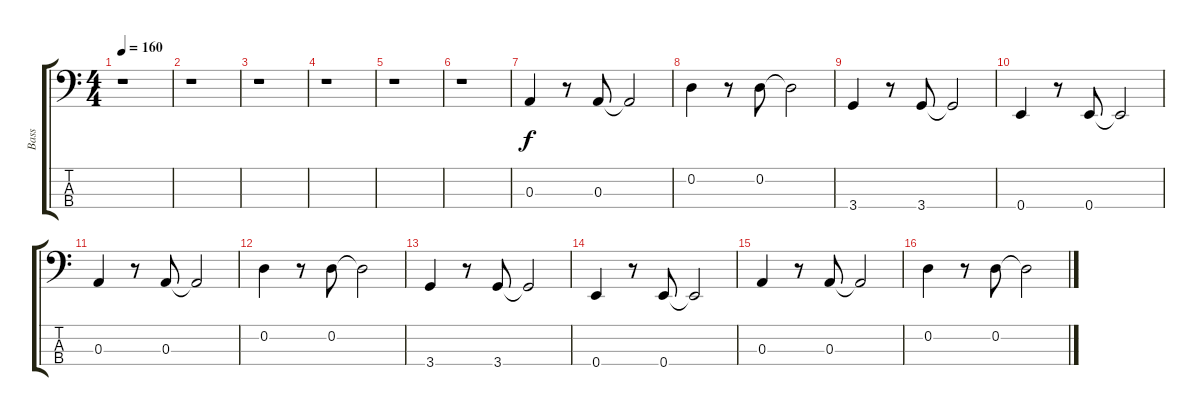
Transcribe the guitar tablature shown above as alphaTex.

\track ("Bass" "Bass") {instrument electricbassfinger}
\staff {score tabs}
\tuning (G2 D2 A1 E1) {hide}
\ts (4 4)
\tempo 160
\clef f4
\ks c
r.1{dy f} |
r.1 |
r.1 |
r.1 |
r.1 |
r.1 |
0.3.4 r.8 0.3.8 0.3{t}.2 |
0.2.4 r.8 0.2.8 0.2{t}.2 |
3.4.4 r.8 3.4.8 3.4{t}.2 |
0.4.4 r.8 0.4.8 0.4{t}.2 |
0.3.4 r.8 0.3.8 0.3{t}.2 |
0.2.4 r.8 0.2.8 0.2{t}.2 |
3.4.4 r.8 3.4.8 3.4{t}.2 |
0.4.4 r.8 0.4.8 0.4{t}.2 |
0.3.4 r.8 0.3.8 0.3{t}.2 |
0.2.4 r.8 0.2.8 0.2{t}.2
